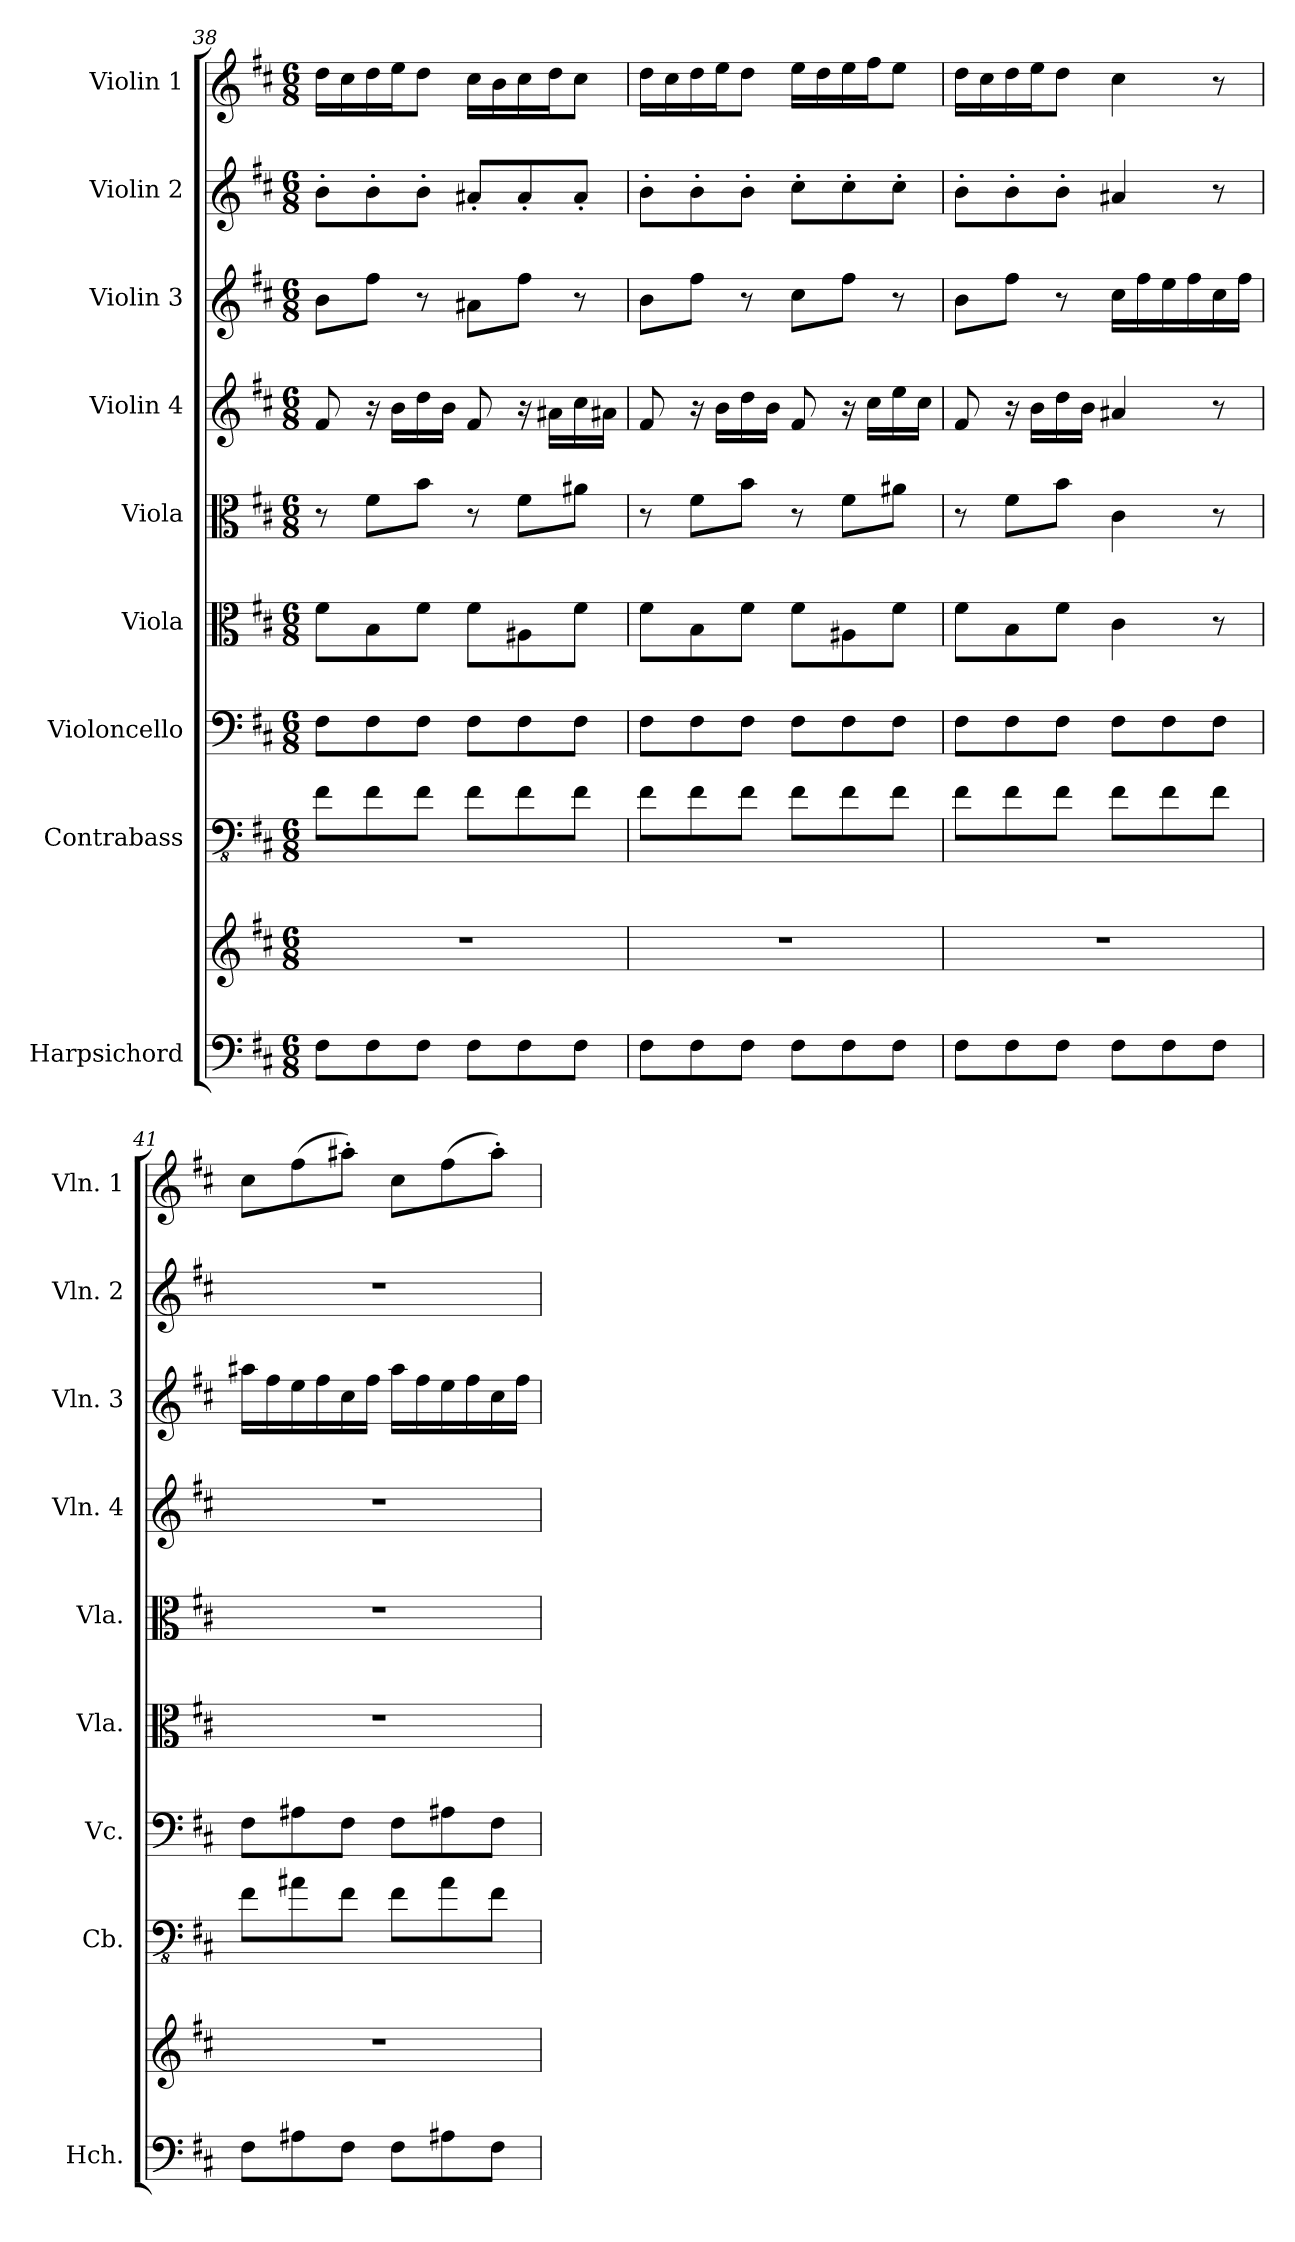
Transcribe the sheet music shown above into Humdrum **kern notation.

**kern	**kern	**kern	**kern	**kern	**kern	**kern	**kern	**kern	**kern
*part9	*part9	*part8	*part7	*part6	*part5	*part4	*part3	*part2	*part1
*staff10	*staff9	*staff8	*staff7	*staff6	*staff5	*staff4	*staff3	*staff2	*staff1
*I"Harpsichord	*	*I"Contrabass	*I"Violoncello	*I"Viola	*I"Viola	*I"Violin 4	*I"Violin 3	*I"Violin 2	*I"Violin 1
*I'Hch.	*	*I'Cb.	*I'Vc.	*I'Vla.	*I'Vla.	*I'Vln. 4	*I'Vln. 3	*I'Vln. 2	*I'Vln. 1
!!LO:PB:g=z
*clefF4	*clefG2	*clefFv4	*clefF4	*clefC3	*clefC3	*clefG2	*clefG2	*clefG2	*clefG2
*	*	*ITrd7c12	*	*	*	*	*	*	*
*k[f#c#]	*k[f#c#]	*k[f#c#]	*k[f#c#]	*k[f#c#]	*k[f#c#]	*k[f#c#]	*k[f#c#]	*k[f#c#]	*k[f#c#]
*M6/8	*M6/8	*M6/8	*M6/8	*M6/8	*M6/8	*M6/8	*M6/8	*M6/8	*M6/8
=38	=38	=38	=38	=38	=38	=38	=38	=38	=38
8F#\L	2.r	8FF#\L	8F#\L	8f#\L	8r	8f#/	8b\L	8b'\L	16dd\LL
.	.	.	.	.	.	.	.	.	16cc#\
8F#\	.	8FF#\	8F#\	8B\	8f#\L	16r	8ff#\J	8b'\	16dd\
.	.	.	.	.	.	16b\LL	.	.	16ee\J
8F#\J	.	8FF#\J	8F#\J	8f#\J	8b\J	16dd\	8r	8b'\J	8dd\J
.	.	.	.	.	.	16b\JJ	.	.	.
8F#\L	.	8FF#\L	8F#\L	8f#\L	8r	8f#/	8a#X\L	8a#X'/L	16cc#\LL
.	.	.	.	.	.	.	.	.	16b\
8F#\	.	8FF#\	8F#\	8A#X\	8f#\L	16r	8ff#\J	8a#'/	16cc#\
.	.	.	.	.	.	16a#X\LL	.	.	16dd\J
8F#\J	.	8FF#\J	8F#\J	8f#\J	8a#X\J	16cc#\	8r	8a#'/J	8cc#\J
.	.	.	.	.	.	16a#X\JJ	.	.	.
=39	=39	=39	=39	=39	=39	=39	=39	=39	=39
8F#\L	2.r	8FF#\L	8F#\L	8f#\L	8r	8f#/	8b\L	8b'\L	16dd\LL
.	.	.	.	.	.	.	.	.	16cc#\
8F#\	.	8FF#\	8F#\	8B\	8f#\L	16r	8ff#\J	8b'\	16dd\
.	.	.	.	.	.	16b\LL	.	.	16ee\J
8F#\J	.	8FF#\J	8F#\J	8f#\J	8b\J	16dd\	8r	8b'\J	8dd\J
.	.	.	.	.	.	16b\JJ	.	.	.
8F#\L	.	8FF#\L	8F#\L	8f#\L	8r	8f#/	8cc#\L	8cc#'\L	16ee\LL
.	.	.	.	.	.	.	.	.	16dd\
8F#\	.	8FF#\	8F#\	8A#X\	8f#\L	16r	8ff#\J	8cc#'\	16ee\
.	.	.	.	.	.	16cc#\LL	.	.	16ff#\J
8F#\J	.	8FF#\J	8F#\J	8f#\J	8a#X\J	16ee\	8r	8cc#'\J	8ee\J
.	.	.	.	.	.	16cc#\JJ	.	.	.
=40	=40	=40	=40	=40	=40	=40	=40	=40	=40
8F#\L	2.r	8FF#\L	8F#\L	8f#\L	8r	8f#/	8b\L	8b'\L	16dd\LL
.	.	.	.	.	.	.	.	.	16cc#\
8F#\	.	8FF#\	8F#\	8B\	8f#\L	16r	8ff#\J	8b'\	16dd\
.	.	.	.	.	.	16b\LL	.	.	16ee\J
8F#\J	.	8FF#\J	8F#\J	8f#\J	8b\J	16dd\	8r	8b'\J	8dd\J
.	.	.	.	.	.	16b\JJ	.	.	.
8F#\L	.	8FF#\L	8F#\L	4c#\	4c#\	4a#X/	16cc#\LL	4a#X/	4cc#\
.	.	.	.	.	.	.	16ff#\	.	.
8F#\	.	8FF#\	8F#\	.	.	.	16ee\	.	.
.	.	.	.	.	.	.	16ff#\	.	.
8F#\J	.	8FF#\J	8F#\J	8r	8r	8r	16cc#\	8r	8r
.	.	.	.	.	.	.	16ff#\JJ	.	.
!!LO:PB:g=z
=41	=41	=41	=41	=41	=41	=41	=41	=41	=41
8F#\L	2.r	8FF#\L	8F#\L	2.r	2.r	2.r	16aa#X\LL	2.r	8cc#\L
.	.	.	.	.	.	.	16ff#\	.	.
8A#X\	.	8AA#X\	8A#X\	.	.	.	16ee\	.	(>8ff#\
.	.	.	.	.	.	.	16ff#\	.	.
8F#\J	.	8FF#\J	8F#\J	.	.	.	16cc#\	.	8aa#X'\J)
.	.	.	.	.	.	.	16ff#\JJ	.	.
8F#\L	.	8FF#\L	8F#\L	.	.	.	16aa#\LL	.	8cc#\L
.	.	.	.	.	.	.	16ff#\	.	.
8A#X\	.	8AA#\	8A#X\	.	.	.	16ee\	.	(>8ff#\
.	.	.	.	.	.	.	16ff#\	.	.
8F#\J	.	8FF#\J	8F#\J	.	.	.	16cc#\	.	8aa#'\J)
.	.	.	.	.	.	.	16ff#\JJ	.	.
=	=	=	=	=	=	=	=	=	=
*-	*-	*-	*-	*-	*-	*-	*-	*-	*-
